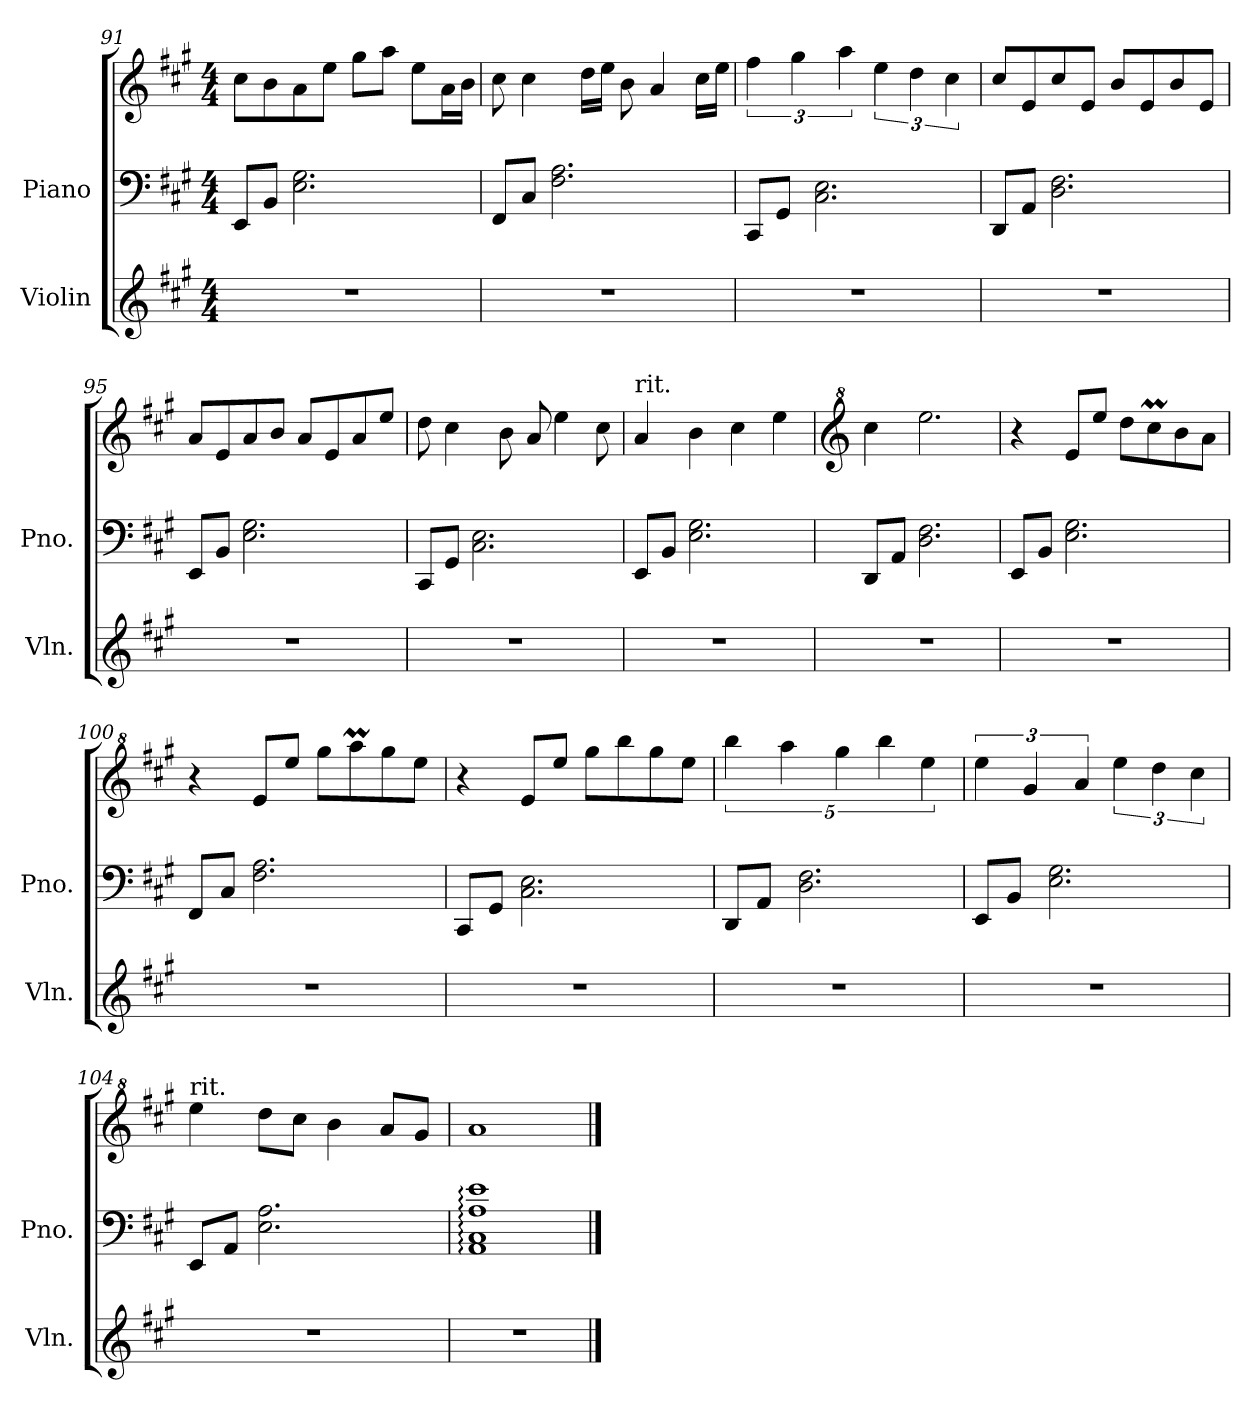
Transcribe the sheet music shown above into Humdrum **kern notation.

**kern	**kern	**kern
*part2	*part1	*part1
*staff3	*staff2	*staff1
*I"Violin	*I"Piano	*
*I'Vln.	*I'Pno.	*
!!LO:LB:g=z
*clefG2	*clefF4	*clefG2
*k[f#c#g#]	*k[f#c#g#]	*k[f#c#g#]
*M4/4	*M4/4	*M4/4
=91	=91	=91
1r	8EE/L	8cc#\L
.	8BB/J	8b\
.	2.E\ 2.G#\	8a\
.	.	8ee\J
.	.	8gg#\L
.	.	8aa\J
.	.	8ee\L
.	.	16a\L
.	.	16b\JJ
=92	=92	=92
1r	8FF#/L	8cc#\
.	8C#/J	4cc#\
.	2.F#\ 2.A\	.
.	.	16dd\LL
.	.	16ee\JJ
.	.	8b\
.	.	4a/
.	.	16cc#\LL
.	.	16ee\JJ
=93	=93	=93
1r	8CC#/L	6ff#\
.	8GG#/J	.
.	.	6gg#\
.	2.C#\ 2.E\	.
.	.	6aa\
.	.	6ee\
.	.	6dd\
.	.	6cc#\
=94	=94	=94
1r	8DD/L	8cc#/L
.	8AA/J	8e/
.	2.D\ 2.F#\	8cc#/
.	.	8e/J
.	.	8b/L
.	.	8e/
.	.	8b/
.	.	8e/J
!!LO:LB:g=z
=95	=95	=95
1r	8EE/L	8a/L
.	8BB/J	8e/
.	2.E\ 2.G#\	8a/
.	.	8b/J
.	.	8a/L
.	.	8e/
.	.	8a/
.	.	8ee/J
=96	=96	=96
1r	8CC#/L	8dd\
.	8GG#/J	4cc#\
.	2.C#\ 2.E\	.
.	.	8b\
.	.	8a/
.	.	4ee\
.	.	8cc#\
=97	=97	=97
!	!	!LO:TX:a:t=rit.
1r	8EE/L	4a/
.	8BB/J	.
.	2.E\ 2.G#\	4b\
.	.	4cc#\
.	.	4ee\
=98	=98	=98
*	*	*clefG^2
*	*	*MM130
1r	8DD/L	4ccc#\
.	8AA/J	.
.	2.D\ 2.F#\	2.eee\
=99	=99	=99
1r	8EE/L	4r
.	8BB/J	.
.	2.E\ 2.G#\	8ee/L
.	.	8eee/J
.	.	8ddd\L
.	.	8ccc#m\
.	.	8bb\
.	.	8aa\J
!!LO:LB:g=z
=100	=100	=100
1r	8FF#/L	4r
.	8C#/J	.
.	2.F#\ 2.A\	8ee/L
.	.	8eee/J
.	.	8ggg#\L
.	.	8aaaM\
.	.	8ggg#\
.	.	8eee\J
=101	=101	=101
1r	8CC#/L	4r
.	8GG#/J	.
.	2.C#\ 2.E\	8ee/L
.	.	8eee/J
.	.	8ggg#\L
.	.	8bbb\
.	.	8ggg#\
.	.	8eee\J
=102	=102	=102
1r	8DD/L	5bbb\
.	8AA/J	.
.	.	5aaa\
.	2.D\ 2.F#\	.
.	.	5ggg#\
.	.	5bbb\
.	.	5eee\
=103	=103	=103
1r	8EE/L	6eee\
.	8BB/J	.
.	.	6gg#/
.	2.E\ 2.G#\	.
.	.	6aa/
.	.	6eee\
.	.	6ddd\
.	.	6ccc#\
!!LO:PB:g=z
=104	=104	=104
!	!	!LO:TX:a:t=rit.
1r	8EE/L	4eee\
.	8AA/J	.
.	2.E\ 2.A\	8ddd\L
.	.	8ccc#\J
.	.	4bb\
.	.	8aa/L
.	.	8gg#/J
=105	=105	=105
1r	1AA: 1C#: 1A: 1e:	1aa
==	==	==
*-	*-	*-
